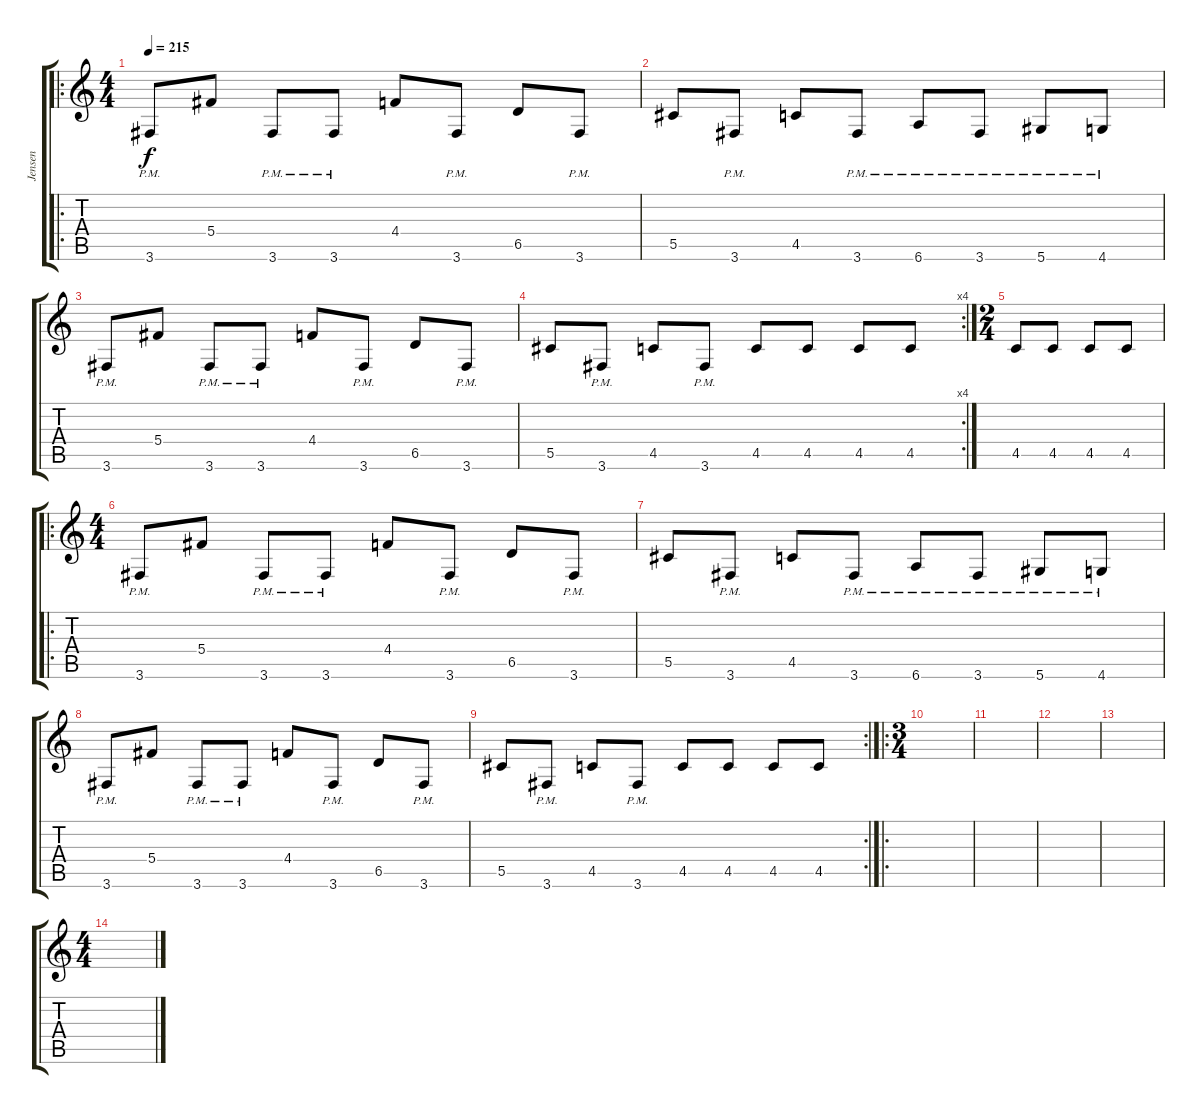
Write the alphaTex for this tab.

\track ("Jensen" "Jensen") {instrument distortionguitar}
\staff {score tabs}
\tuning (Eb4 Bb3 Gb3 Db3 Ab2 Eb2) {hide}
\ro
\ts (4 4)
\tempo 215
\clef g2
\ks c
3.6{pm}.8{dy f} 5.4.8 3.6{pm}.8 3.6{pm}.8 4.4.8 3.6{pm}.8 6.5.8 3.6{pm}.8 |
5.5.8 3.6{pm}.8 4.5.8 3.6{pm}.8 6.6{pm}.8 3.6{pm}.8 5.6{pm}.8 4.6{pm}.8 |
3.6{pm}.8 5.4.8 3.6{pm}.8 3.6{pm}.8 4.4.8 3.6{pm}.8 6.5.8 3.6{pm}.8 |
\rc 4
5.5.8 3.6{pm}.8 4.5.8 3.6{pm}.8 4.5.8 4.5.8 4.5.8 4.5.8 |
\ts (2 4)
4.5.8 4.5.8 4.5.8 4.5.8 |
\ro
\ts (4 4)
3.6{pm}.8 5.4.8 3.6{pm}.8 3.6{pm}.8 4.4.8 3.6{pm}.8 6.5.8 3.6{pm}.8 |
5.5.8 3.6{pm}.8 4.5.8 3.6{pm}.8 6.6{pm}.8 3.6{pm}.8 5.6{pm}.8 4.6{pm}.8 |
3.6{pm}.8 5.4.8 3.6{pm}.8 3.6{pm}.8 4.4.8 3.6{pm}.8 6.5.8 3.6{pm}.8 |
\rc 2
5.5.8 3.6{pm}.8 4.5.8 3.6{pm}.8 4.5.8 4.5.8 4.5.8 4.5.8 |
\ro
\ts (3 4)
|
|
|
|
\ts (4 4)
